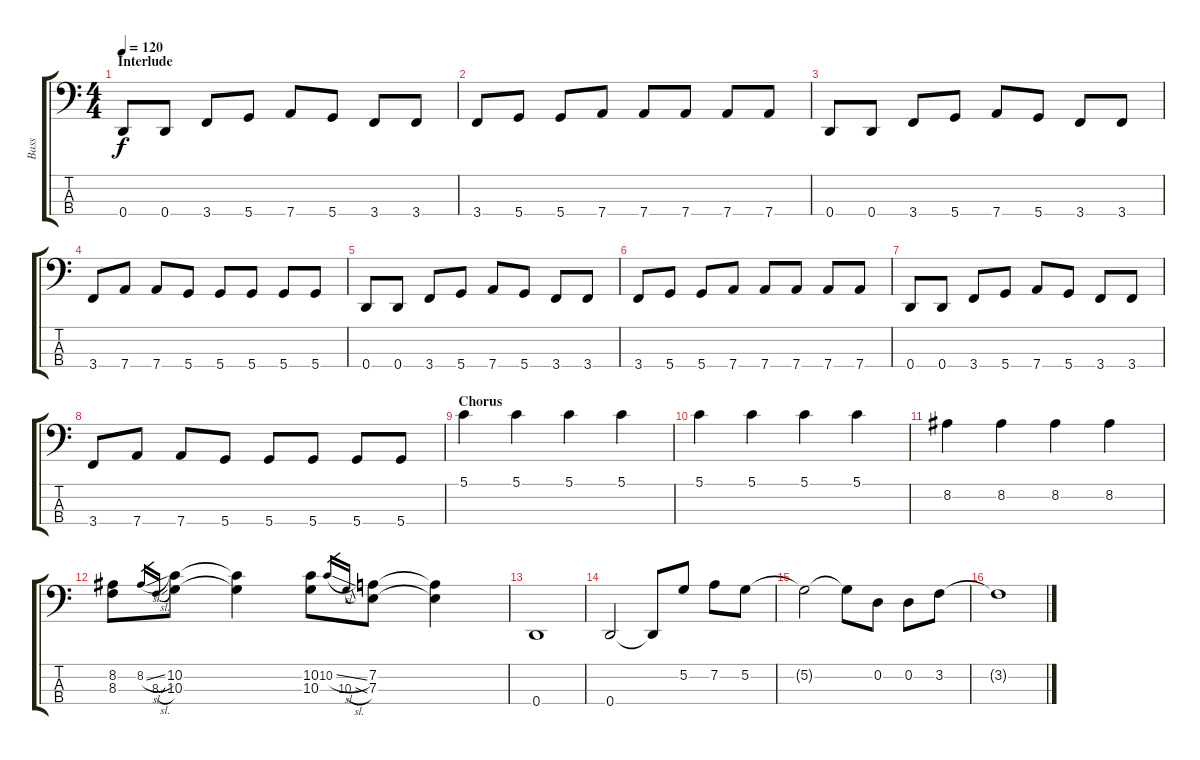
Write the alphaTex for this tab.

\track ("Bass" "Bass") {instrument electricbassfinger}
\staff {score tabs}
\tuning (G2 D2 A1 D1) {hide}
\ts (4 4)
\section ("" "Interlude")
\tempo 120
\clef f4
\ks c
0.4.8{dy f} 0.4.8 3.4.8 5.4.8 7.4.8 5.4.8 3.4.8 3.4.8 |
3.4.8 5.4.8 5.4.8 7.4.8 7.4.8 7.4.8 7.4.8 7.4.8 |
0.4.8 0.4.8 3.4.8 5.4.8 7.4.8 5.4.8 3.4.8 3.4.8 |
3.4.8 7.4.8 7.4.8 5.4.8 5.4.8 5.4.8 5.4.8 5.4.8 |
0.4.8 0.4.8 3.4.8 5.4.8 7.4.8 5.4.8 3.4.8 3.4.8 |
3.4.8 5.4.8 5.4.8 7.4.8 7.4.8 7.4.8 7.4.8 7.4.8 |
0.4.8 0.4.8 3.4.8 5.4.8 7.4.8 5.4.8 3.4.8 3.4.8 |
3.4.8 7.4.8 7.4.8 5.4.8 5.4.8 5.4.8 5.4.8 5.4.8 |
\section ("" "Chorus")
5.1.4 5.1.4 5.1.4 5.1.4 |
5.1.4 5.1.4 5.1.4 5.1.4 |
8.2.4 8.2.4 8.2.4 8.2.4 |
(8.2 8.3).8 8.2{sl}.16{gr} 8.3{sl}.16{gr} (10.2 10.3).8 (10.2{t} 10.3{t}).4 (10.2 10.3).8 10.2{sl}.16{gr} 10.3{sl}.16{gr} (7.2 7.3).8 (7.2{t} 7.3{t}).4 |
0.4.1 |
0.4.2 0.4{t}.8 5.2.8 7.2.8 5.2.8 |
5.2{t}.2 5.2{t}.8 0.2.8 0.2.8 3.2.8 |
3.2{t}.1
